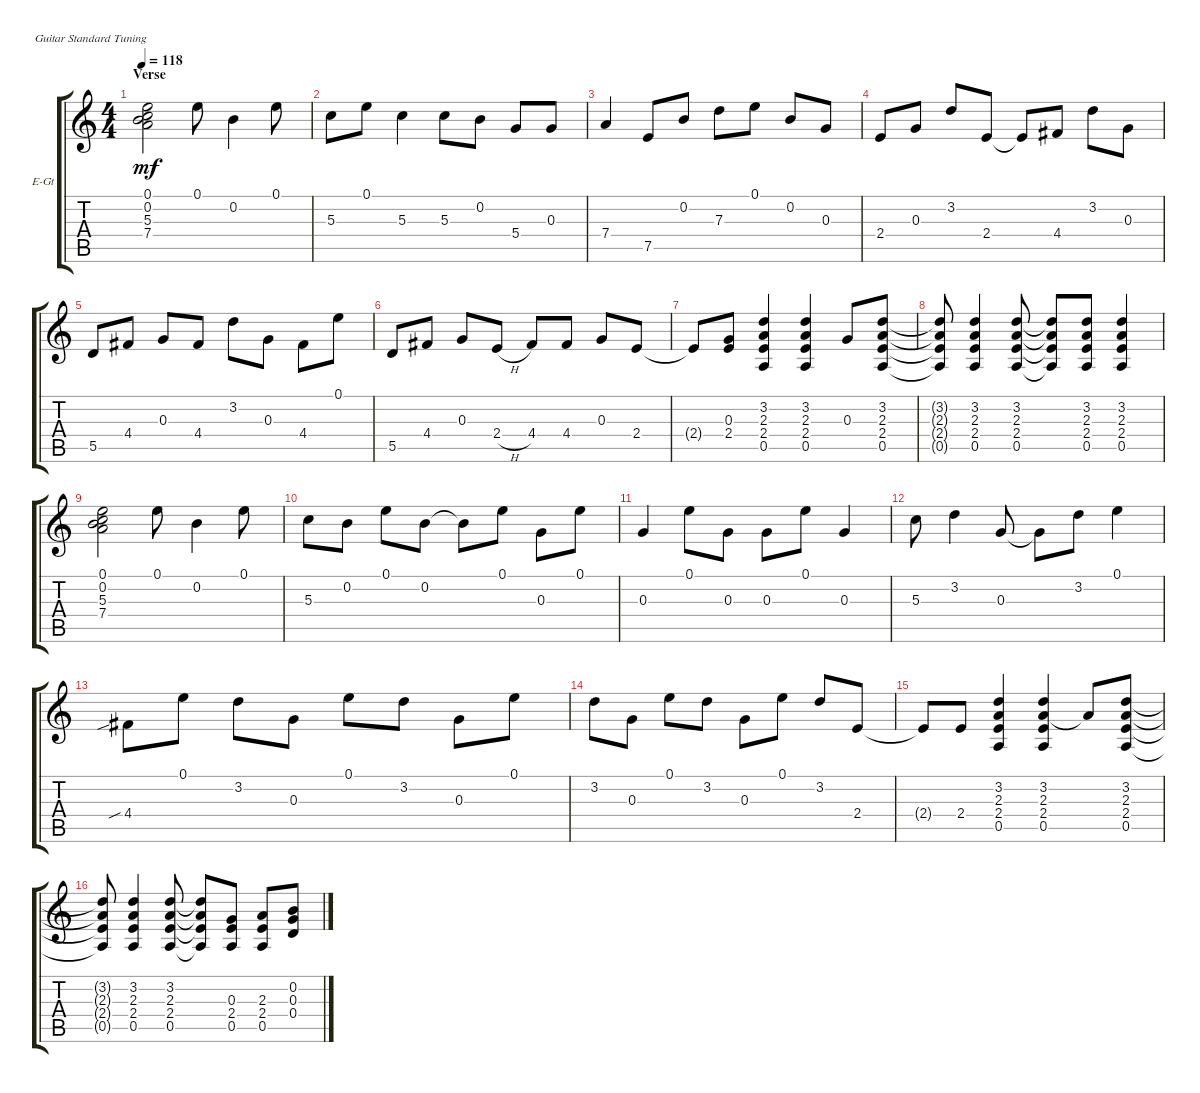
\defaultSystemsLayout 4
\bracketExtendMode groupsimilarinstruments
\firstSystemTrackNameOrientation horizontal
\otherSystemsTrackNameOrientation horizontal
\track ("Electric Guitar" "E-Gt") {instrument electricguitarclean}
\staff {score tabs}
\tuning (E4 B3 G3 D3 A2 E2)
\ts (4 4)
\section ("" "Verse")
\tempo 118
\clef g2
\ks c
(7.4 5.3 0.2 0.1).2{dy mf} 0.1.8 0.2.4 0.1.8 |
5.3.8 0.1.8 5.3.4 5.3.8 0.2.8 5.4.8 0.3.8 |
7.4.4 7.5.8 0.2.8 7.3.8 0.1.8 0.2.8 0.3.8 |
2.4.8 0.3.8 3.2.8 2.4.8 2.4{t}.8 4.4.8 3.2.8 0.3.8 |
5.5.8 4.4.8 0.3.8 4.4.8 3.2.8 0.3.8 4.4.8 0.1.8 |
5.5.8 4.4.8 0.3.8 2.4{h}.8 4.4.8 4.4.8 0.3.8 2.4.8 |
2.4{t}.8 (2.4 0.3).8 (0.5 2.4 2.3 3.2).4 (0.5 2.4 2.3 3.2).4 0.3.8 (0.5 2.4 2.3 3.2).8 |
(0.5{t} 2.4{t} 2.3{t} 3.2{t}).8 (0.5 2.4 2.3 3.2).4 (0.5 2.4 2.3 3.2).8 (0.5{t} 2.4{t} 2.3{t} 3.2{t}).8 (0.5 2.4 2.3 3.2).8 (0.5 2.4 2.3 3.2).4 |
(7.4 5.3 0.2 0.1).2 0.1.8 0.2.4 0.1.8 |
5.3.8 0.2.8 0.1.8 0.2.8 0.2{t}.8 0.1.8 0.3.8 0.1.8 |
0.3.4 0.1.8 0.3.8 0.3.8 0.1.8 0.3.4 |
5.3.8 3.2.4 0.3.8 0.3{t}.8 3.2.8 0.1.4 |
4.4{sib}.8 0.1.8 3.2.8 0.3.8 0.1.8 3.2.8 0.3.8 0.1.8 |
3.2.8 0.3.8 0.1.8 3.2.8 0.3.8 0.1.8 3.2.8 2.4.8 |
2.4{t}.8 2.4.8 (0.5 2.4 2.3 3.2).4 (0.5 2.4 2.3 3.2).4 2.3{t}.8 (0.5 2.4 2.3 3.2).8 |
(0.5{t} 2.4{t} 2.3{t} 3.2{t}).8 (0.5 2.4 2.3 3.2).4 (0.5 2.4 2.3 3.2).8 (0.5{t} 2.4{t} 2.3{t} 3.2{t}).8 (0.5 2.4 0.3).8 (2.3 2.4 0.5).8 (0.4 0.3 0.2).8
